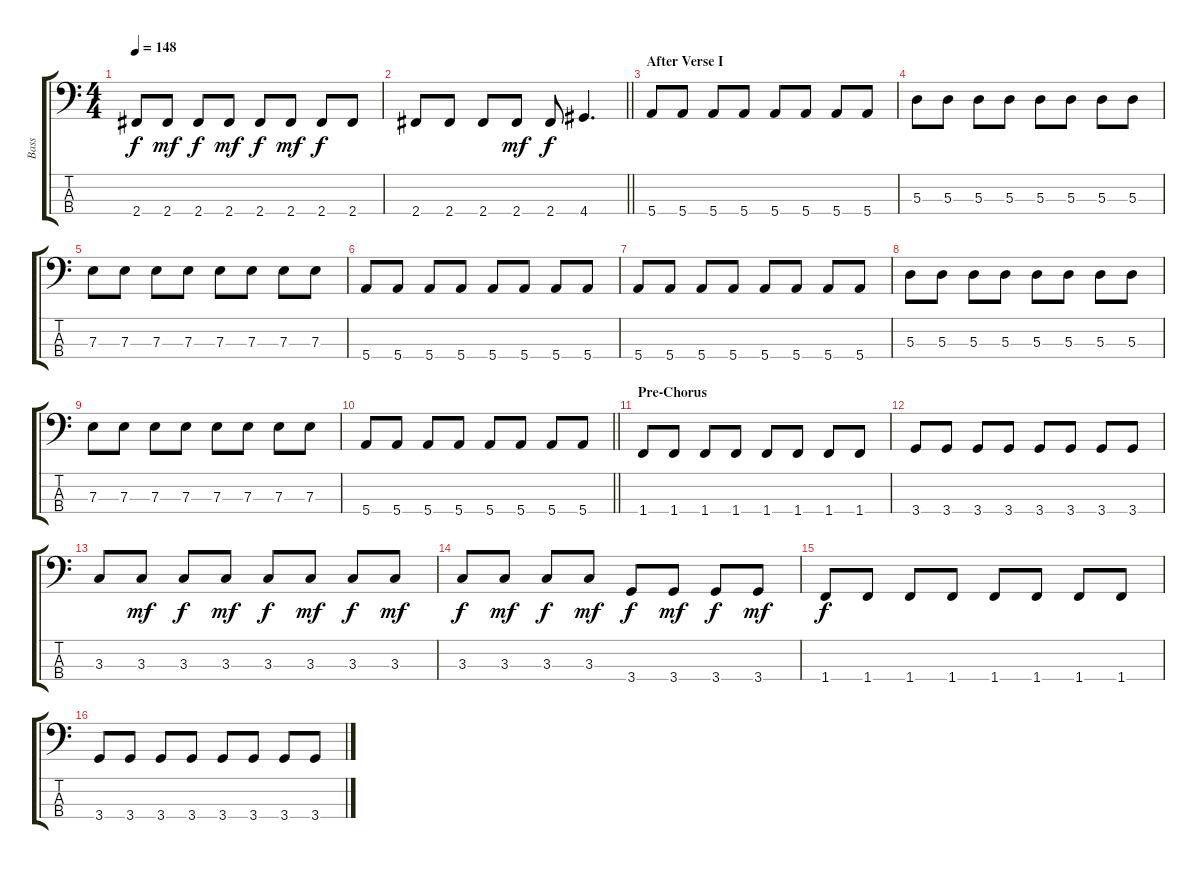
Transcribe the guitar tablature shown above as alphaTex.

\track ("Bass" "Bass") {instrument electricbasspick}
\staff {score tabs}
\tuning (G2 D2 A1 E1) {hide}
\ts (4 4)
\tempo 148
\clef f4
\ks c
2.4.8{dy f} 2.4.8{dy mf} 2.4.8{dy f} 2.4.8{dy mf} 2.4.8{dy f} 2.4.8{dy mf} 2.4.8{dy f} 2.4.8 |
\barLineRight lightlight
2.4.8 2.4.8 2.4.8 2.4.8{dy mf} 2.4.8{dy f} 4.4.4{d} |
\section ("" "After Verse I")
5.4.8 5.4.8 5.4.8 5.4.8 5.4.8 5.4.8 5.4.8 5.4.8 |
5.3.8 5.3.8 5.3.8 5.3.8 5.3.8 5.3.8 5.3.8 5.3.8 |
7.3.8 7.3.8 7.3.8 7.3.8 7.3.8 7.3.8 7.3.8 7.3.8 |
5.4.8 5.4.8 5.4.8 5.4.8 5.4.8 5.4.8 5.4.8 5.4.8 |
5.4.8 5.4.8 5.4.8 5.4.8 5.4.8 5.4.8 5.4.8 5.4.8 |
5.3.8 5.3.8 5.3.8 5.3.8 5.3.8 5.3.8 5.3.8 5.3.8 |
7.3.8 7.3.8 7.3.8 7.3.8 7.3.8 7.3.8 7.3.8 7.3.8 |
\barLineRight lightlight
5.4.8 5.4.8 5.4.8 5.4.8 5.4.8 5.4.8 5.4.8 5.4.8 |
\section ("" "Pre-Chorus")
1.4.8 1.4.8 1.4.8 1.4.8 1.4.8 1.4.8 1.4.8 1.4.8 |
3.4.8 3.4.8 3.4.8 3.4.8 3.4.8 3.4.8 3.4.8 3.4.8 |
3.3.8 3.3.8{dy mf} 3.3.8{dy f} 3.3.8{dy mf} 3.3.8{dy f} 3.3.8{dy mf} 3.3.8{dy f} 3.3.8{dy mf} |
3.3.8{dy f} 3.3.8{dy mf} 3.3.8{dy f} 3.3.8{dy mf} 3.4.8{dy f} 3.4.8{dy mf} 3.4.8{dy f} 3.4.8{dy mf} |
1.4.8{dy f} 1.4.8 1.4.8 1.4.8 1.4.8 1.4.8 1.4.8 1.4.8 |
3.4.8 3.4.8 3.4.8 3.4.8 3.4.8 3.4.8 3.4.8 3.4.8
